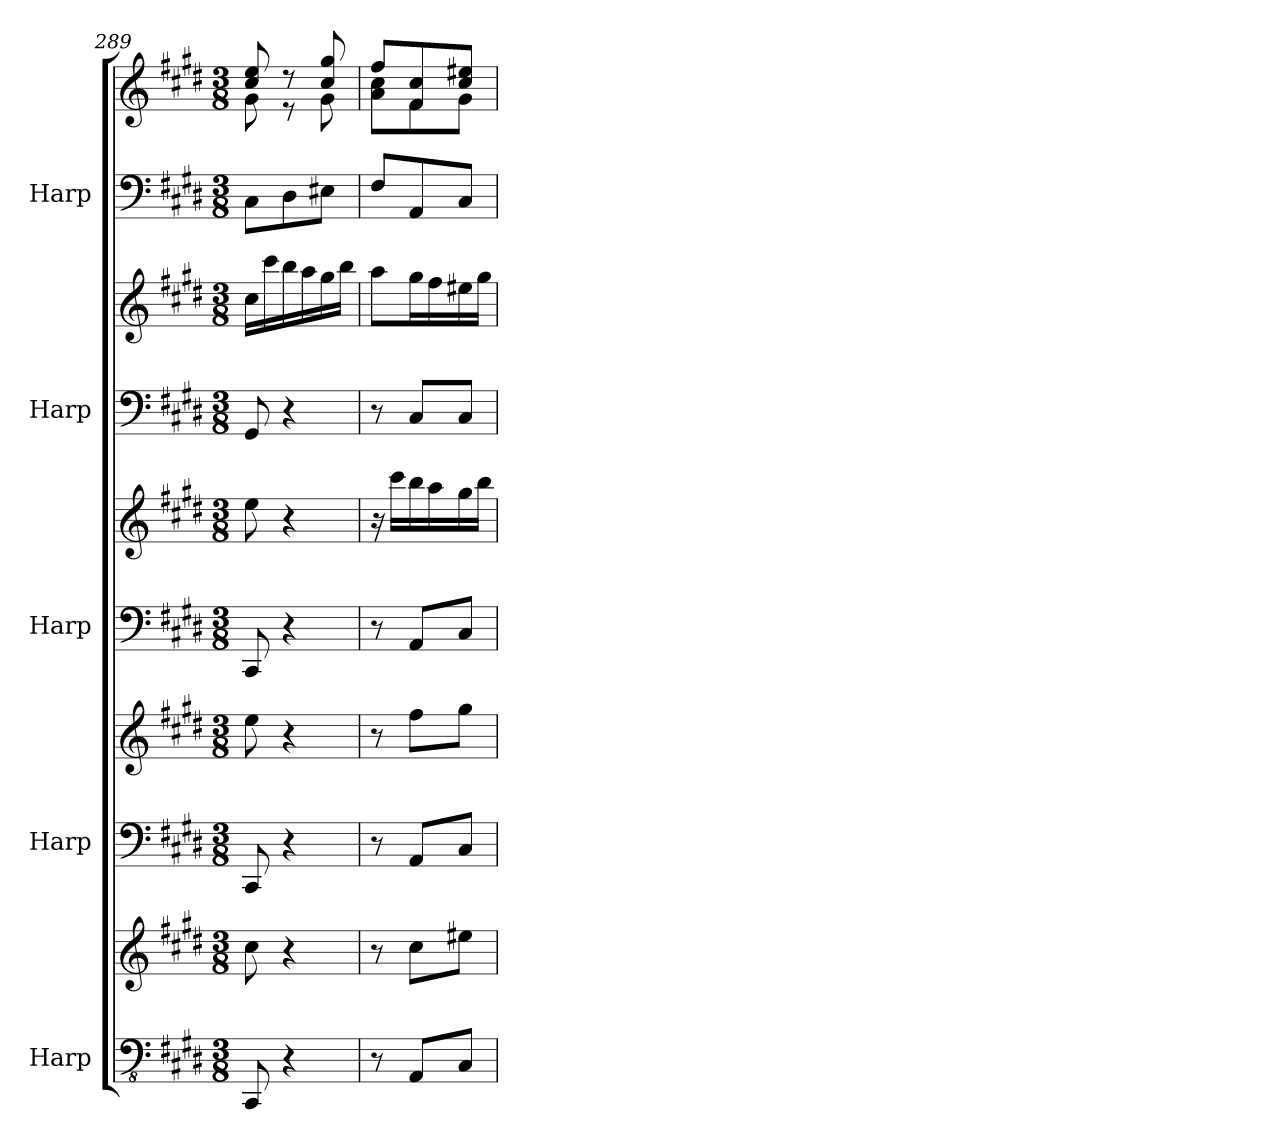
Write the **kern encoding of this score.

**kern	**kern	**kern	**kern	**kern	**kern	**kern	**kern	**kern	**kern
*part5	*part5	*part4	*part4	*part3	*part3	*part2	*part2	*part1	*part1
*staff10	*staff9	*staff8	*staff7	*staff6	*staff5	*staff4	*staff3	*staff2	*staff1
*I"Harp	*	*I"Harp	*	*I"Harp	*	*I"Harp	*	*I"Harp	*
*I'Hp	*	*I'Hp	*	*I'Hp	*	*I'Hp	*	*I'Hp	*
*clefFv4	*clefG2	*clefF4	*clefG2	*clefF4	*clefG2	*clefF4	*clefG2	*clefF4	*clefG2
*k[f#c#g#d#]	*k[f#c#g#d#]	*k[f#c#g#d#]	*k[f#c#g#d#]	*k[f#c#g#d#]	*k[f#c#g#d#]	*k[f#c#g#d#]	*k[f#c#g#d#]	*k[f#c#g#d#]	*k[f#c#g#d#]
*M3/8	*M3/8	*M3/8	*M3/8	*M3/8	*M3/8	*M3/8	*M3/8	*M3/8	*M3/8
=289	=289	=289	=289	=289	=289	=289	=289	=289	=289
*	*	*	*	*	*	*	*	*	*^
8CCC#/	8cc#\	8CC#/	8ee\	8CC#/	8ee\	8GG#/	16cc#\LL	8C#\L	8cc#/ 8ee/	8g#\
.	.	.	.	.	.	.	16ccc#\	.	.	.
4r	4r	4r	4r	4r	4r	4r	16bb\	8D#\	8rdd	8r
.	.	.	.	.	.	.	16aa\	.	.	.
.	.	.	.	.	.	.	16gg#\	8E#X\J	8cc#/ 8gg#/	8g#\
.	.	.	.	.	.	.	16bb\JJ	.	.	.
=290	=290	=290	=290	=290	=290	=290	=290	=290	=290	=290
8r	8r	8r	8r	8r	16r	8r	8aa\L	8F#/L	8ff#/L	8a\ 8cc#\L
.	.	.	.	.	16ccc#\LL	.	.	.	.	.
8AAA/L	8cc#\L	8AA/L	8ff#\L	8AA/L	16bb\	8C#/L	16gg#\L	8AA/	8f#/ 8cc#/	8f#\
.	.	.	.	.	16aa\	.	16ff#\	.	.	.
8CC#/J	8ee#X\J	8C#/J	8gg#\J	8C#/J	16gg#\	8C#/J	16ee#X\	8C#/J	8cc#/ 8ee#X/J	8g#\J
.	.	.	.	.	16bb\JJ	.	16gg#\JJ	.	.	.
*	*	*	*	*	*	*	*	*	*v	*v
=	=	=	=	=	=	=	=	=	=
*-	*-	*-	*-	*-	*-	*-	*-	*-	*-
